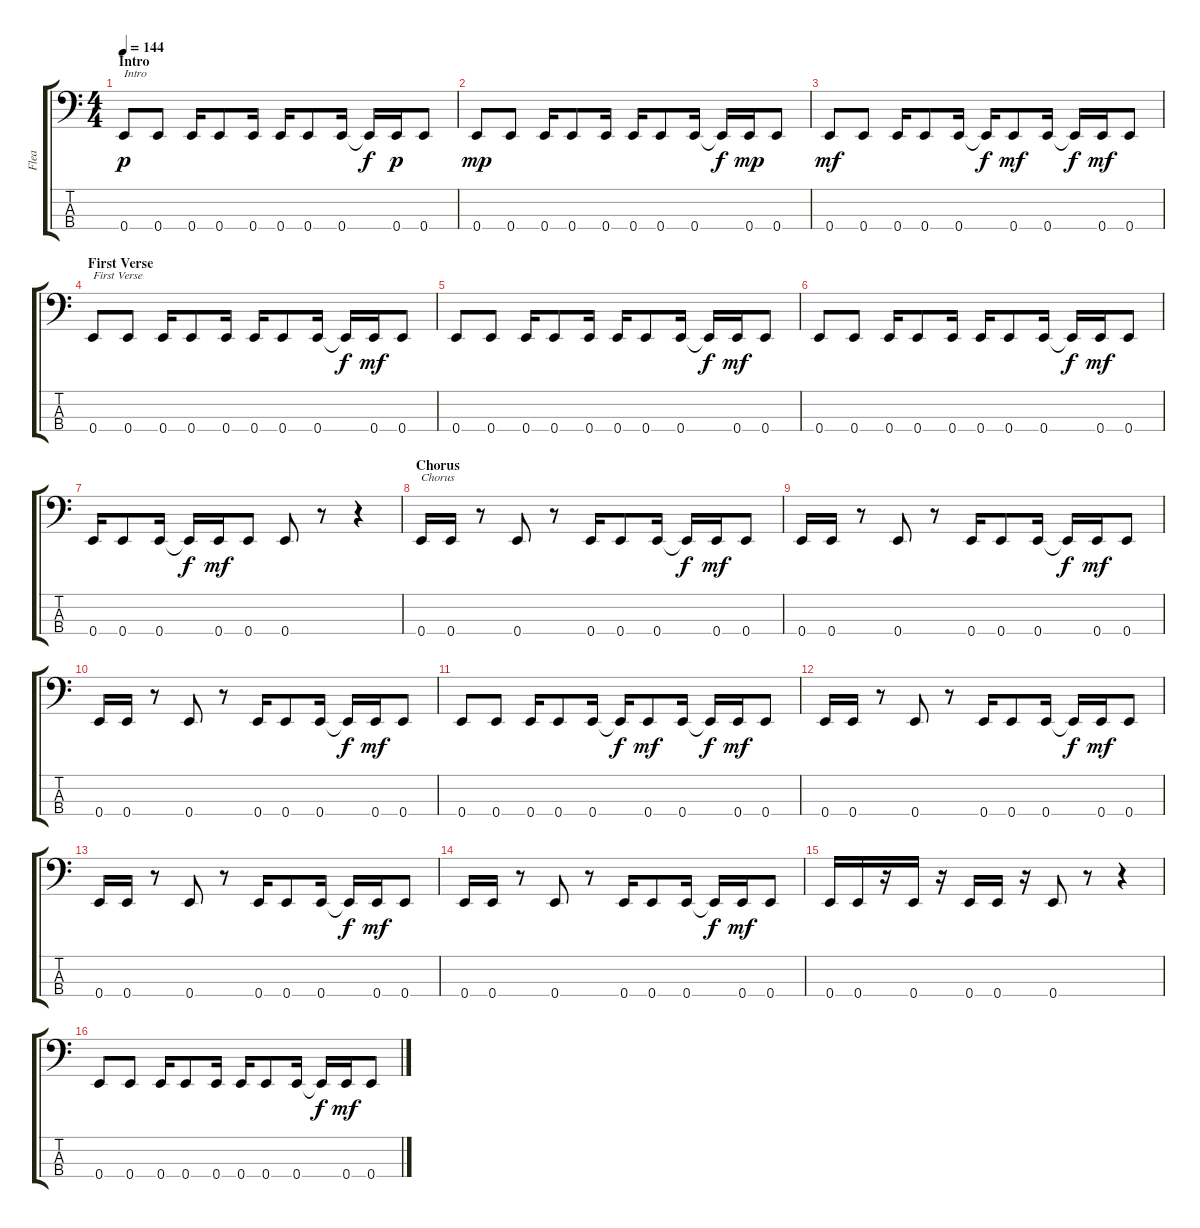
\track ("Flea" "Flea") {instrument electricbassfinger}
\staff {score tabs}
\tuning (G2 D2 A1 E1) {hide}
\ts (4 4)
\section ("" "Intro")
\tempo 144
\clef f4
\ks c
0.4.8{txt "Intro" dy p instrument electricbassfinger} 0.4.8 0.4.16 0.4.8 0.4.16 0.4.16 0.4.8 0.4.16 0.4{t}.16{dy f} 0.4.16{dy p} 0.4.8 |
0.4.8{dy mp} 0.4.8 0.4.16 0.4.8 0.4.16 0.4.16 0.4.8 0.4.16 0.4{t}.16{dy f} 0.4.16{dy mp} 0.4.8 |
0.4.8{dy mf} 0.4.8 0.4.16 0.4.8 0.4.16 0.4{t}.16{dy f} 0.4.8{dy mf} 0.4.16 0.4{t}.16{dy f} 0.4.16{dy mf} 0.4.8 |
\section ("" "First Verse")
0.4.8{txt "First Verse"} 0.4.8 0.4.16 0.4.8 0.4.16 0.4.16 0.4.8 0.4.16 0.4{t}.16{dy f} 0.4.16{dy mf} 0.4.8 |
0.4.8 0.4.8 0.4.16 0.4.8 0.4.16 0.4.16 0.4.8 0.4.16 0.4{t}.16{dy f} 0.4.16{dy mf} 0.4.8 |
0.4.8 0.4.8 0.4.16 0.4.8 0.4.16 0.4.16 0.4.8 0.4.16 0.4{t}.16{dy f} 0.4.16{dy mf} 0.4.8 |
0.4.16 0.4.8 0.4.16 0.4{t}.16{dy f} 0.4.16{dy mf} 0.4.8 0.4.8 r.8 r.4 |
\section ("" "Chorus")
0.4.16{txt "Chorus"} 0.4.16 r.8 0.4.8 r.8 0.4.16 0.4.8 0.4.16 0.4{t}.16{dy f} 0.4.16{dy mf} 0.4.8 |
0.4.16 0.4.16 r.8 0.4.8 r.8 0.4.16 0.4.8 0.4.16 0.4{t}.16{dy f} 0.4.16{dy mf} 0.4.8 |
0.4.16 0.4.16 r.8 0.4.8 r.8 0.4.16 0.4.8 0.4.16 0.4{t}.16{dy f} 0.4.16{dy mf} 0.4.8 |
0.4.8 0.4.8 0.4.16 0.4.8 0.4.16 0.4{t}.16{dy f} 0.4.8{dy mf} 0.4.16 0.4{t}.16{dy f} 0.4.16{dy mf} 0.4.8 |
0.4.16 0.4.16 r.8 0.4.8 r.8 0.4.16 0.4.8 0.4.16 0.4{t}.16{dy f} 0.4.16{dy mf} 0.4.8 |
0.4.16 0.4.16 r.8 0.4.8 r.8 0.4.16 0.4.8 0.4.16 0.4{t}.16{dy f} 0.4.16{dy mf} 0.4.8 |
0.4.16 0.4.16 r.8 0.4.8 r.8 0.4.16 0.4.8 0.4.16 0.4{t}.16{dy f} 0.4.16{dy mf} 0.4.8 |
0.4.16 0.4.16 r.16 0.4.16 r.16 0.4.16 0.4.16 r.16 0.4.8 r.8 r.4 |
0.4.8 0.4.8 0.4.16 0.4.8 0.4.16 0.4.16 0.4.8 0.4.16 0.4{t}.16{dy f} 0.4.16{dy mf} 0.4.8
